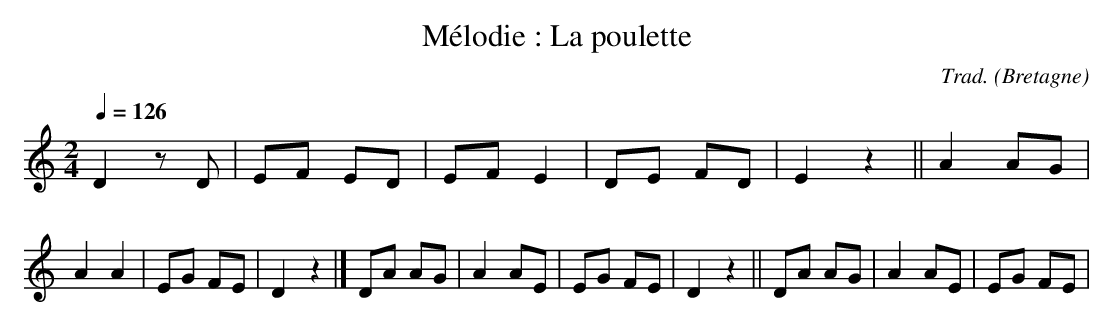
X:1
T:Mélodie : La poulette
C:Trad.
O:Bretagne
M:2/4
L:1/8
Q:1/4=126
K:C
D2 z D | EF ED | EF E2 | DE FD | E2 z2 || A2 AG | A2 A2 | EG FE | D2 z2 |]DA AG | A2 AE | EG FE | D2 z2 || DA AG | A2 AE | EG FE |
